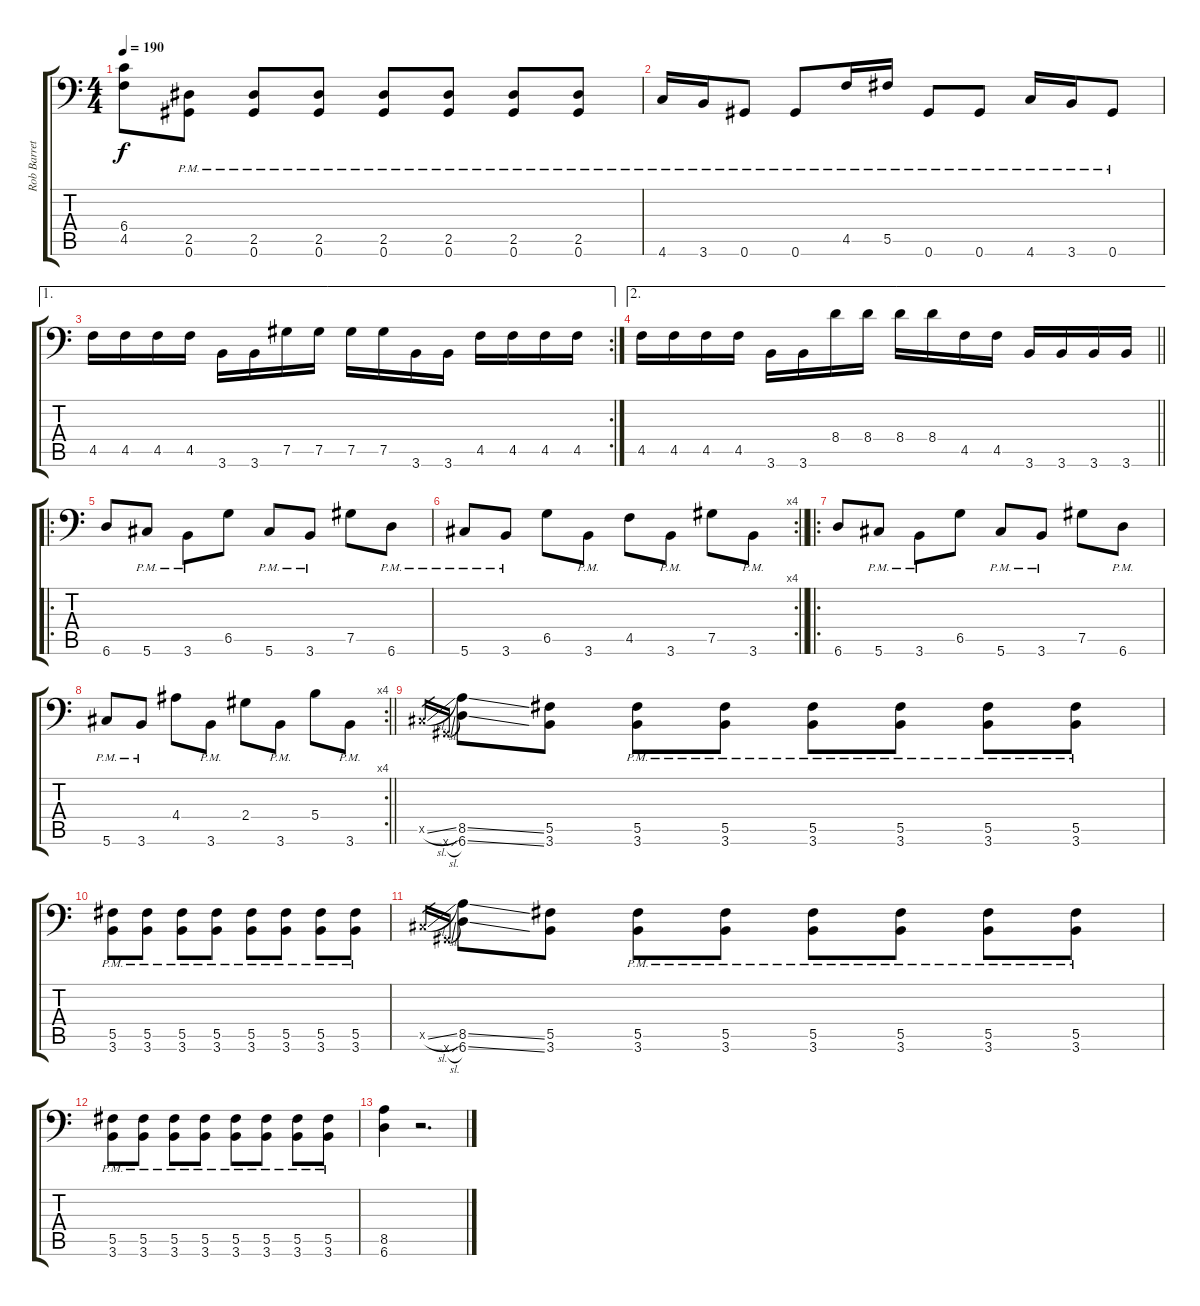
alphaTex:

\track ("Rob Barrett" "Rob Barret") {instrument distortionguitar}
\staff {score tabs}
\tuning (Ab3 Eb3 B2 Gb2 Db2 Ab1) {hide}
\ts (4 4)
\tempo 190
\clef f4
\ks c
(6.4 4.5).8{dy f} (2.5{pm} 0.6{pm}).8 (2.5{pm} 0.6{pm}).8 (2.5{pm} 0.6{pm}).8 (2.5{pm} 0.6{pm}).8 (2.5{pm} 0.6{pm}).8 (2.5{pm} 0.6{pm}).8 (2.5{pm} 0.6{pm}).8 |
4.6{pm}.16 3.6{pm}.16 0.6{pm}.8 0.6{pm}.8 4.5{pm}.16 5.5{pm}.16 0.6{pm}.8 0.6{pm}.8 4.6{pm}.16 3.6{pm}.16 0.6{pm}.8 |
\ae 1
\rc 2
4.5.16 4.5.16 4.5.16 4.5.16 3.6.16 3.6.16 7.5.16 7.5.16 7.5.16 7.5.16 3.6.16 3.6.16 4.5.16 4.5.16 4.5.16 4.5.16 |
\ae 2
\barLineRight lightlight
4.5.16 4.5.16 4.5.16 4.5.16 3.6.16 3.6.16 8.4.16 8.4.16 8.4.16 8.4.16 4.5.16 4.5.16 3.6.16 3.6.16 3.6.16 3.6.16 |
\ro
6.6.8 5.6{pm}.8 3.6{pm}.8 6.5.8 5.6{pm}.8 3.6{pm}.8 7.5.8 6.6{pm}.8 |
\rc 4
\barLineRight lightlight
5.6{pm}.8 3.6{pm}.8 6.5.8 3.6{pm}.8 4.5.8 3.6{pm}.8 7.5.8 3.6{pm}.8 |
\ro
6.6.8 5.6{pm}.8 3.6{pm}.8 6.5.8 5.6{pm}.8 3.6{pm}.8 7.5.8 6.6{pm}.8 |
\rc 4
\barLineRight lightlight
5.6{pm}.8 3.6{pm}.8 4.4.8 3.6{pm}.8 2.4.8 3.6{pm}.8 5.4.8 3.6{pm}.8 |
0.5{sl x}.16{gr} 0.6{sl x}.16{gr} (8.5{ss} 6.6{ss}).8 (5.5 3.6).8 (5.5{pm} 3.6{pm}).8 (5.5{pm} 3.6{pm}).8 (5.5{pm} 3.6{pm}).8 (5.5{pm} 3.6{pm}).8 (5.5{pm} 3.6{pm}).8 (5.5{pm} 3.6{pm}).8 |
(5.5{pm} 3.6{pm}).8 (5.5{pm} 3.6{pm}).8 (5.5{pm} 3.6{pm}).8 (5.5{pm} 3.6{pm}).8 (5.5{pm} 3.6{pm}).8 (5.5{pm} 3.6{pm}).8 (5.5{pm} 3.6{pm}).8 (5.5{pm} 3.6{pm}).8 |
0.5{sl x}.16{gr} 0.6{sl x}.16{gr} (8.5{ss} 6.6{ss}).8 (5.5 3.6).8 (5.5{pm} 3.6{pm}).8 (5.5{pm} 3.6{pm}).8 (5.5{pm} 3.6{pm}).8 (5.5{pm} 3.6{pm}).8 (5.5{pm} 3.6{pm}).8 (5.5{pm} 3.6{pm}).8 |
(5.5{pm} 3.6{pm}).8 (5.5{pm} 3.6{pm}).8 (5.5{pm} 3.6{pm}).8 (5.5{pm} 3.6{pm}).8 (5.5{pm} 3.6{pm}).8 (5.5{pm} 3.6{pm}).8 (5.5{pm} 3.6{pm}).8 (5.5{pm} 3.6{pm}).8 |
(8.5 6.6).4 r.2{d}
